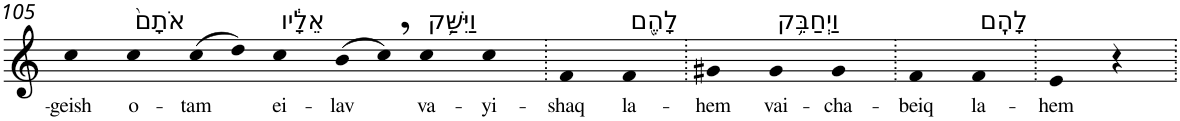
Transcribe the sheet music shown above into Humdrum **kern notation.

**kern	**text
*part1	*part1
*staff1	*staff1
*I"Piano	*
*I'Pno	*
!!LO:PB:g=z
*clefG2	*
*k[]	*
=105	=105
!	!LO:LY:b
4cc	-geish
!LO:TX:a:t=אֹתָם֙	!
!	!LO:LY:b
4cc	o-
!	!LO:LY:b
(>8cc	-tam
8dd)	.
!LO:TX:a:t=אֵלָ֔יו	!
!	!LO:LY:b
4cc	ei-
!	!LO:LY:b
(>8b	-lav
8cc,)	.
!LO:TX:a:t=וַיִּשַּׁ֥ק	!
!	!LO:LY:b
4cc	va-
!	!LO:LY:b
4cc	-yi-
=106.	=106.
!	!LO:LY:b
4f	-shaq
!LO:TX:a:t=לָהֶ֖ם	!
!	!LO:LY:b
4f	la-
=107.	=107.
!	!LO:LY:b
4g#X	-hem
!LO:TX:a:t=וַיְחַבֵּ֥ק	!
!	!LO:LY:b
4g#	vai-
!	!LO:LY:b
4g#	-cha-
=108.	=108.
!	!LO:LY:b
4f	-beiq
!LO:TX:a:t=לָהֶֽם	!
!	!LO:LY:b
4f	la-
=109.	=109.
!	!LO:LY:b
4e	-hem
4r	.
=.	=.
*-	*-
